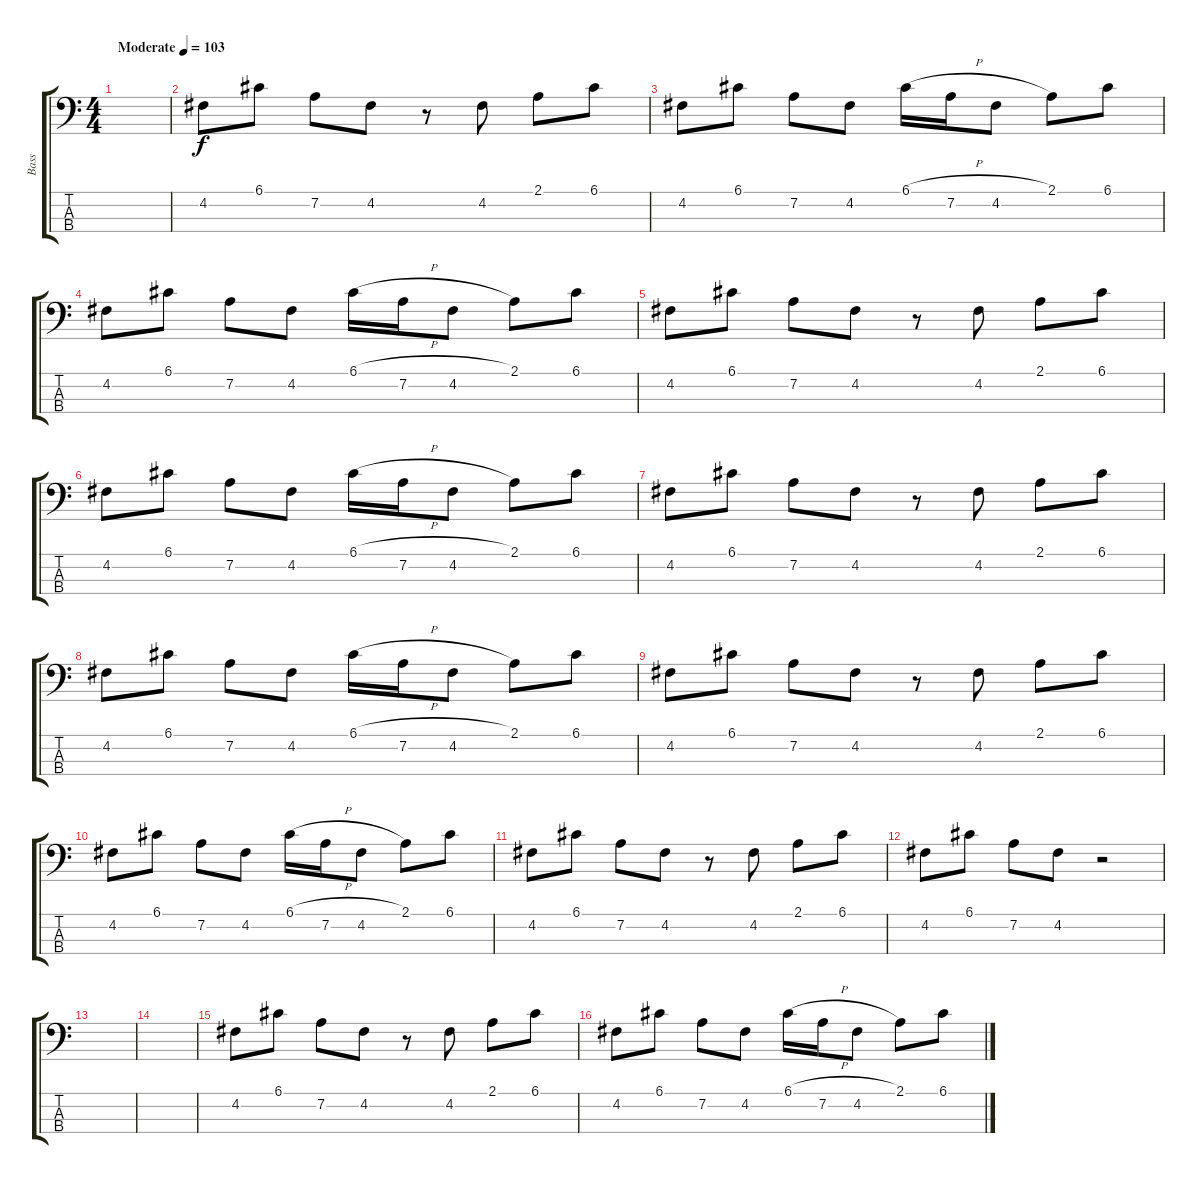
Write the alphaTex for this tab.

\track ("Bass" "Bass") {instrument electricbassfinger}
\staff {score tabs}
\tuning (G2 D2 A1 E1) {hide}
\ts (4 4)
\tempo (103 "Moderate")
\clef f4
\ks c
|
4.2.8 6.1.8 7.2.8 4.2.8 r.8 4.2.8 2.1.8 6.1.8 |
4.2.8 6.1.8 7.2.8 4.2.8 6.1{h}.16 7.2.16 4.2.8 2.1.8 6.1.8 |
4.2.8 6.1.8 7.2.8 4.2.8 6.1{h}.16 7.2.16 4.2.8 2.1.8 6.1.8 |
4.2.8 6.1.8 7.2.8 4.2.8 r.8 4.2.8 2.1.8 6.1.8 |
4.2.8 6.1.8 7.2.8 4.2.8 6.1{h}.16 7.2.16 4.2.8 2.1.8 6.1.8 |
4.2.8 6.1.8 7.2.8 4.2.8 r.8 4.2.8 2.1.8 6.1.8 |
4.2.8 6.1.8 7.2.8 4.2.8 6.1{h}.16 7.2.16 4.2.8 2.1.8 6.1.8 |
4.2.8 6.1.8 7.2.8 4.2.8 r.8 4.2.8 2.1.8 6.1.8 |
4.2.8 6.1.8 7.2.8 4.2.8 6.1{h}.16 7.2.16 4.2.8 2.1.8 6.1.8 |
4.2.8 6.1.8 7.2.8 4.2.8 r.8 4.2.8 2.1.8 6.1.8 |
4.2.8 6.1.8 7.2.8 4.2.8 r.2 |
|
|
4.2.8 6.1.8 7.2.8 4.2.8 r.8 4.2.8 2.1.8 6.1.8 |
4.2.8 6.1.8 7.2.8 4.2.8 6.1{h}.16 7.2.16 4.2.8 2.1.8 6.1.8
